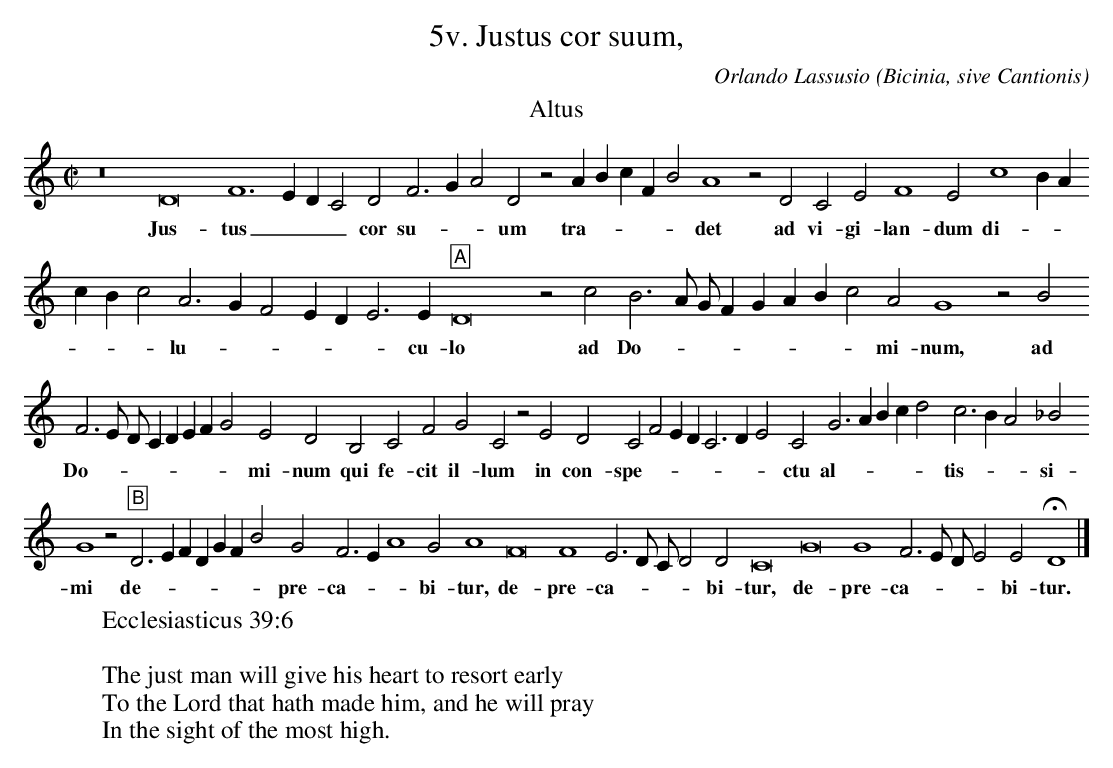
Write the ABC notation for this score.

X:1
T:5v. Justus cor suum,
C:Orlando Lassusio
O: Bicinia, sive Cantionis
M:C|
L:1/4
K:D dorian
T:Altus
z8 D8 F6 E D C2 D2 F3 G A2 D2 z2 A B c F B2 A4 z2 D2 C2 E2 F4 E2 c4 B A
w:Jus-  tus _ _ _ cor su- - - um tra- - - - - det ad vi- gi- lan- dum di- - -
c B c2 A3 G F2 E D E3 E "A"D8 z2 c2 B3 A/ G/ F G A B c2 A2 G4 z2 B2
w: - - - lu- - - - - - cu- lo  ad Do- - - - - - - - mi- num, ad
F3 E/ D/ C D E F G2 E2 D2 B,2 C2 F2 G2 C2 z2 E2 D2 C2 F2 E D C3 D E2 C2 G3 A B c d2 c3 B A2 _B2
w: Do- - - - - - - - mi- num qui fe- cit il- lum in con- spe- - - - - - -  ctu al- - - - - tis- - - si-
G4 z2 "B"D3 E F D G F B2 G2 F3 E A4 G2 A4 F8 F4 E3 D/ C/ D2 D2 C8 G8 G4 F3 E/ D/ E2 E2 HD4 |]
w:mi de- - - - - - - pre- ca- - -  bi- tur,  de-  pre- ca-  - - - bi- tur,  de-  pre- ca- - - - bi- tur. *
W:Ecclesiasticus 39:6
W:
W:The just man will give his heart to resort early
W:To the Lord that hath made him, and he will pray
W:In the sight of the most high.
